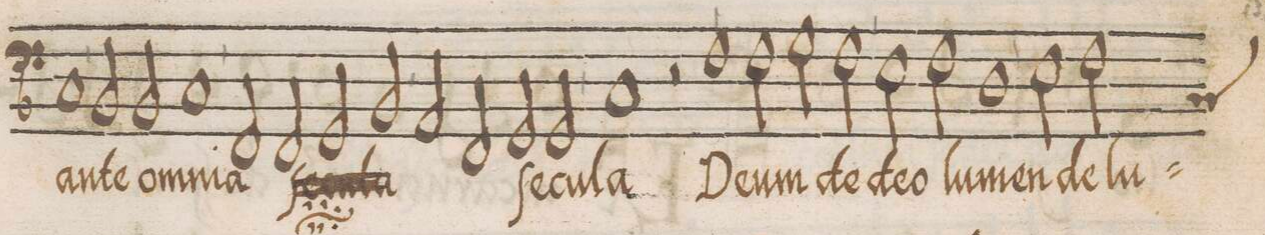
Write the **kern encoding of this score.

**kern	**text
*I"BASSVS	*
*clefF4	*
*k[b-]	*
*met()	*
*M2/1	*
1C	an-
=34-	=34-
2BB-/	-te
2BB-/	om-
1C	-ni-
=35-	=35-
2FF/	-a
*	*ij
2FF/	an-
2GG/	-te
2BB-/	om-
=36-	=36-
2AA/	-ni-
2FF/	-a
*	*Xij
2GG/	ſe-
2GG/	-cu-
=37-	=37-
1C	-la
2r	.
1F	De-
=38-	=38-
2F\	-um
2G\	de
2F\	de-
=39-	=39-
2E\	-o
2F\	lu-
1D	-men
=40-	=40-
2E\	de
*custos:C	*
2F\	lu-
*-	*-
